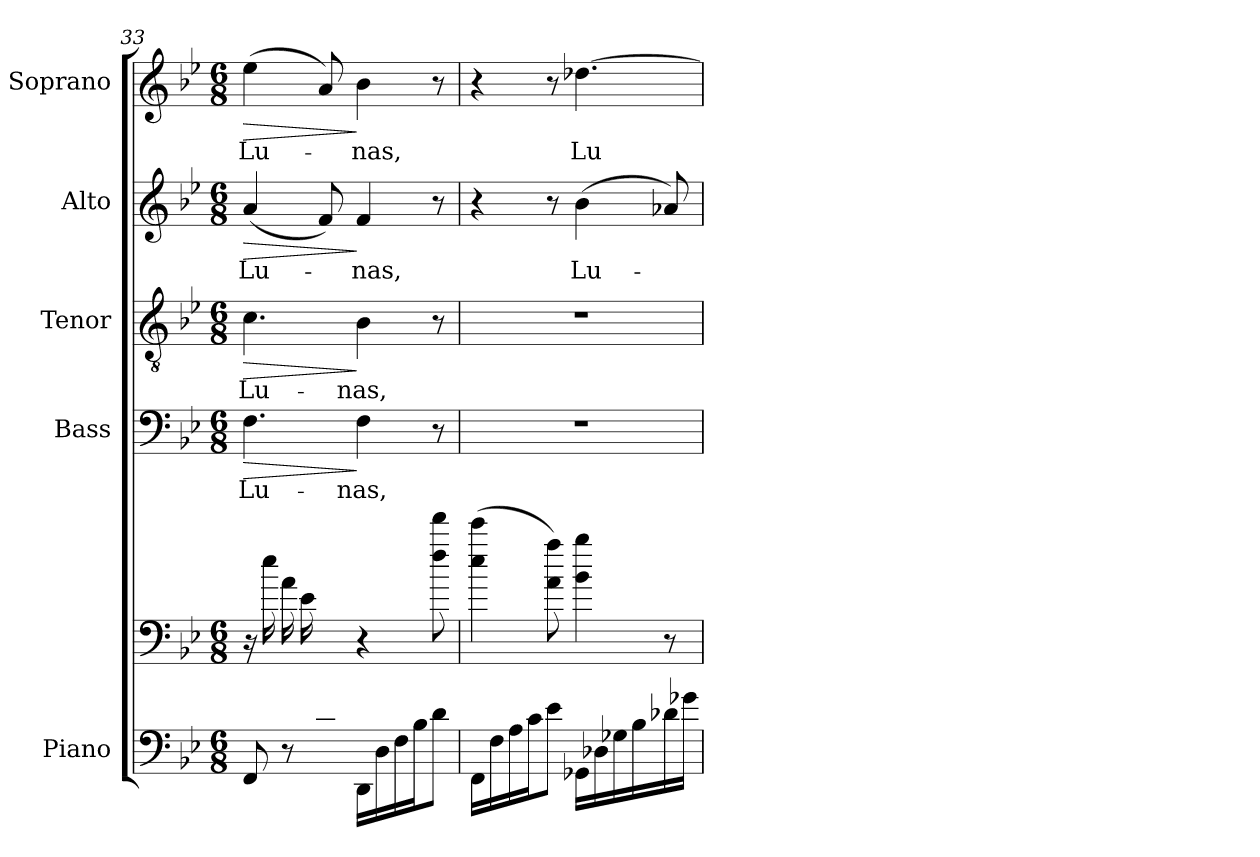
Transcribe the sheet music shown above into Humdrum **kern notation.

**kern	**kern	**kern	**text	**dynam	**kern	**text	**dynam	**kern	**text	**dynam	**kern	**text	**dynam
*part5	*part5	*part4	*part4	*part4	*part3	*part3	*part3	*part2	*part2	*part2	*part1	*part1	*part1
*staff6	*staff5	*staff4	*staff4	*staff4	*staff3	*staff3	*staff3	*staff2	*staff2	*staff2	*staff1	*staff1	*staff1
*I"Piano	*	*I"Bass	*	*	*I"Tenor	*	*	*I"Alto	*	*	*I"Soprano	*	*
*I'Pno	*	*	*	*	*	*	*	*	*	*	*I'Pno	*	*
*clefF4	*clefF4	*clefF4	*	*	*clefGv2	*	*	*clefG2	*	*	*clefG2	*	*
*k[b-e-]	*k[b-e-]	*k[b-e-]	*	*	*k[b-e-]	*	*	*k[b-e-]	*	*	*k[b-e-]	*	*
*B-:	*B-:	*B-:	*	*	*B-:	*	*	*B-:	*	*	*B-:	*	*
*M6/8	*M6/8	*M6/8	*	*	*M6/8	*	*	*M6/8	*	*	*M6/8	*	*
=33	=33	=33	=33	=33	=33	=33	=33	=33	=33	=33	=33	=33	=33
*^	*	*	*	*	*	*	*	*	*	*	*	*	*
!	!	!	!	!LO:LY:b	!LO:HP:b	!	!LO:LY:b	!LO:HP:b	!	!LO:LY:b	!LO:HP:b	!	!LO:LY:b	!LO:HP:b
4ryy	8FF/	16r	4.F\	Lu-	>	4.c\	Lu-	>	(<4a/	Lu-	>	(>4ee-\	Lu-	>
.	.	(>16ee-\LL	.	.	.	.	.	.	.	.	.	.	.	.
.	8r	16a\	.	.	.	.	.	.	.	.	.	.	.	.
.	.	16e-\	.	.	.	.	.	.	.	.	.	.	.	.
16c/	8ryy	8ryy	.	.	.	.	.	.	8f/)	.	.	8a/)	.	.
16F/JJ)	.	.	.	.	.	.	.	.	.	.	.	.	.	.
!	!	!	!	!LO:LY:b	!	!	!LO:LY:b	!	!	!LO:LY:b	!	!	!LO:LY:b	!
4.ryy	16DD\LL	4r	4F\	-nas,	]	4B-\	-nas,	]	4f/	-nas,	]	4b-\	-nas,	]
.	16D\	.	.	.	.	.	.	.	.	.	.	.	.	.
.	16F\	.	.	.	.	.	.	.	.	.	.	.	.	.
.	16B-\J	.	.	.	.	.	.	.	.	.	.	.	.	.
.	8d\J	8ff\ 8fff\	8r	.	.	8r	.	.	8r	.	.	8r	.	.
*v	*v	*	*	*	*	*	*	*	*	*	*	*	*	*
=34	=34	=34	=34	=34	=34	=34	=34	=34	=34	=34	=34	=34	=34
16FF\LL	(>4ee-\ 4eee-\	2.r	.	.	2.r	.	.	4r	.	.	4r	.	.
16F\	.	.	.	.	.	.	.	.	.	.	.	.	.
16A\	.	.	.	.	.	.	.	.	.	.	.	.	.
16c\J	.	.	.	.	.	.	.	.	.	.	.	.	.
8e-\J	8a\ 8aa\)	.	.	.	.	.	.	8r	.	.	8r	.	.
!	!	!	!	!	!	!	!	!	!LO:LY:b	!	!	!LO:LY:b	!
16GG-X\LL	4b-\ 4bb-\	.	.	.	.	.	.	(>4b-\	Lu-	.	[4.dd-X\	Lu-	.
16D-X\	.	.	.	.	.	.	.	.	.	.	.	.	.
16G-X\	.	.	.	.	.	.	.	.	.	.	.	.	.
16B-\	.	.	.	.	.	.	.	.	.	.	.	.	.
16d-X\	8r	.	.	.	.	.	.	8a-X/)	.	.	.	.	.
16g-X\JJ	.	.	.	.	.	.	.	.	.	.	.	.	.
=	=	=	=	=	=	=	=	=	=	=	=	=	=
*-	*-	*-	*-	*-	*-	*-	*-	*-	*-	*-	*-	*-	*-
